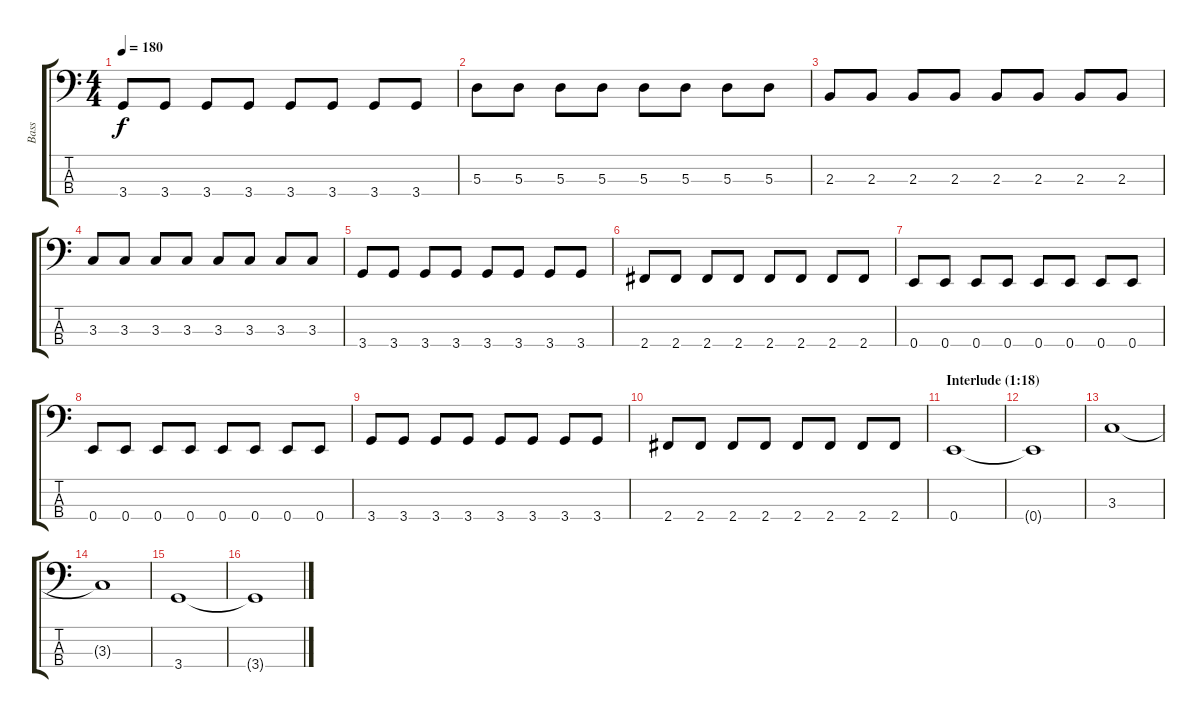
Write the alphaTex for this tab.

\track ("Bass" "Bass") {instrument electricbassfinger}
\staff {score tabs}
\tuning (G2 D2 A1 E1) {hide}
\ts (4 4)
\tempo 180
\clef f4
\ks c
3.4.8{dy f} 3.4.8 3.4.8 3.4.8 3.4.8 3.4.8 3.4.8 3.4.8 |
5.3.8 5.3.8 5.3.8 5.3.8 5.3.8 5.3.8 5.3.8 5.3.8 |
2.3.8 2.3.8 2.3.8 2.3.8 2.3.8 2.3.8 2.3.8 2.3.8 |
3.3.8 3.3.8 3.3.8 3.3.8 3.3.8 3.3.8 3.3.8 3.3.8 |
3.4.8 3.4.8 3.4.8 3.4.8 3.4.8 3.4.8 3.4.8 3.4.8 |
2.4.8 2.4.8 2.4.8 2.4.8 2.4.8 2.4.8 2.4.8 2.4.8 |
0.4.8 0.4.8 0.4.8 0.4.8 0.4.8 0.4.8 0.4.8 0.4.8 |
0.4.8 0.4.8 0.4.8 0.4.8 0.4.8 0.4.8 0.4.8 0.4.8 |
3.4.8 3.4.8 3.4.8 3.4.8 3.4.8 3.4.8 3.4.8 3.4.8 |
2.4.8 2.4.8 2.4.8 2.4.8 2.4.8 2.4.8 2.4.8 2.4.8 |
\section ("" "Interlude (1:18)")
0.4.1 |
0.4{t}.1 |
3.3.1 |
3.3{t}.1 |
3.4.1 |
3.4{t}.1
